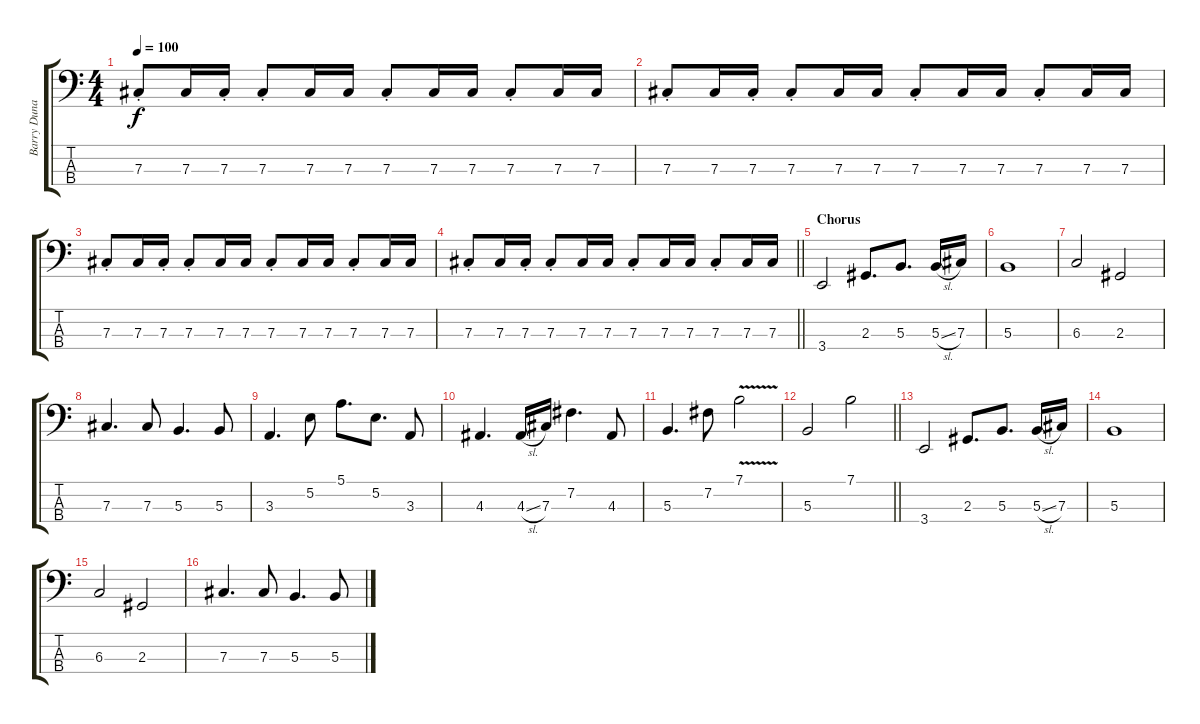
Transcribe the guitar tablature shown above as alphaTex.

\track ("Barry Dunaway" "Barry Duna") {instrument electricbassfinger}
\staff {score tabs}
\tuning (E2 B1 Gb1 Db1) {hide}
\ts (4 4)
\tempo 100
\clef f4
\ks c
7.3{st}.8{dy f} 7.3.16 7.3{st}.16 7.3{st}.8 7.3.16 7.3.16 7.3{st}.8 7.3.16 7.3.16 7.3{st}.8 7.3.16 7.3.16 |
7.3{st}.8 7.3.16 7.3{st}.16 7.3{st}.8 7.3.16 7.3.16 7.3{st}.8 7.3.16 7.3.16 7.3{st}.8 7.3.16 7.3.16 |
7.3{st}.8 7.3.16 7.3{st}.16 7.3{st}.8 7.3.16 7.3.16 7.3{st}.8 7.3.16 7.3.16 7.3{st}.8 7.3.16 7.3.16 |
\barLineRight lightlight
7.3{st}.8 7.3.16 7.3{st}.16 7.3{st}.8 7.3.16 7.3.16 7.3{st}.8 7.3.16 7.3.16 7.3{st}.8 7.3.16 7.3.16 |
\section ("" "Chorus")
3.4.2 2.3.8{d} 5.3.8{d} 5.3{sl}.16 7.3.16 |
5.3.1 |
6.3.2 2.3.2 |
7.3.4{d} 7.3.8 5.3.4{d} 5.3.8 |
3.3.4{d} 5.2.8 5.1.8{d} 5.2.8{d} 3.3.8 |
4.3.4{d} 4.3{sl}.16 7.3.16 7.2.4{d} 4.3.8 |
5.3.4{d} 7.2.8 7.1{v}.2 |
\barLineRight lightlight
5.3.2 7.1.2 |
3.4.2 2.3.8{d} 5.3.8{d} 5.3{sl}.16 7.3.16 |
5.3.1 |
6.3.2 2.3.2 |
7.3.4{d} 7.3.8 5.3.4{d} 5.3.8
